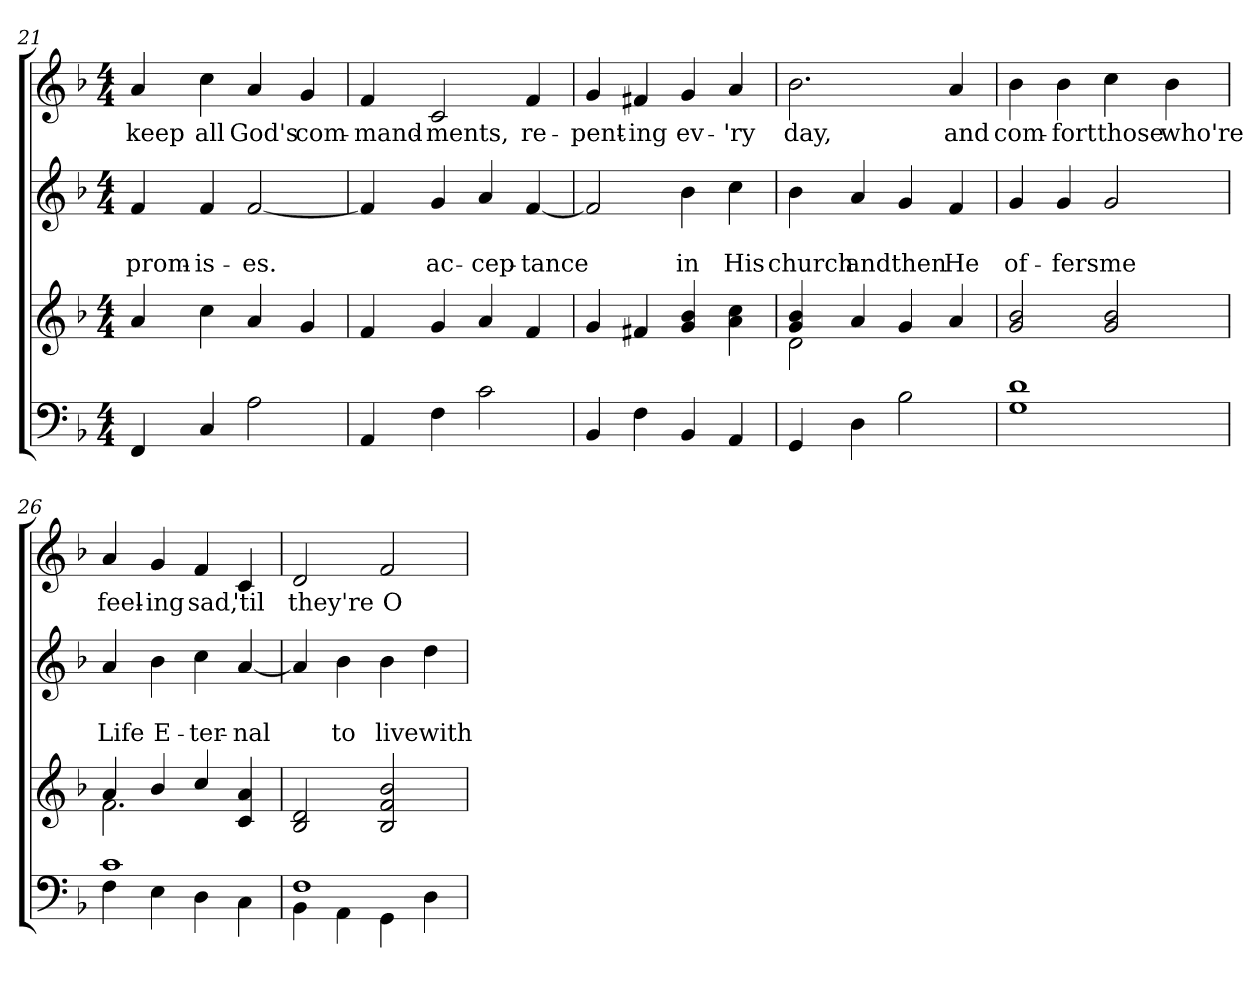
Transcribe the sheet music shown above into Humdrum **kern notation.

**kern	**kern	**kern	**text	**text	**kern	**text
*part3	*part3	*part2	*part2	*part2	*part1	*part1
*staff4	*staff3	*staff2	*staff2	*staff2	*staff1	*staff1
*clefF4	*clefG2	*clefG2	*	*	*clefG2	*
*k[b-]	*k[b-]	*k[b-]	*	*	*k[b-]	*
*F:	*F:	*F:	*	*	*F:	*
*M4/4	*M4/4	*M4/4	*	*	*M4/4	*
=21	=21	=21	=21	=21	=21	=21
!	!	!	!	!LO:LY:b	!	!
!	!	!	!	!	!	!LO:LY:b
4FF/	4a/	4f/	.	prom-	4a/	keep
!	!	!	!	!LO:LY:b	!	!
!	!	!	!	!	!	!LO:LY:b
4C/	4cc\	4f/	.	-is-	4cc\	all
!	!	!	!	!LO:LY:b	!	!
!	!	!	!	!	!	!LO:LY:b
2A\	4a/	[2f/	.	-es.	4a/	God's
!	!	!	!	!	!	!LO:LY:b
.	4g/	.	.	.	4g/	com-
=22	=22	=22	=22	=22	=22	=22
!	!	!	!	!	!	!LO:LY:b
4AA/	4f/	4f/]	.	.	4f/	-mand-
!	!	!	!	!LO:LY:b	!	!
!	!	!	!	!	!	!LO:LY:b
4F\	4g/	4g/	.	ac-	2c/	-ments,
!	!	!	!	!LO:LY:b	!	!
2c\	4a/	4a/	.	-cep-	.	.
!	!	!	!	!LO:LY:b	!	!
!	!	!	!	!	!	!LO:LY:b
.	4f/	[4f/	.	-tance	4f/	re-
=23	=23	=23	=23	=23	=23	=23
!	!	!	!	!	!	!LO:LY:b
4BB-/	4g/	2f/]	.	.	4g/	-pent-
!	!	!	!	!	!	!LO:LY:b
4F\	4f#X/	.	.	.	4f#X/	-ing
!	!	!	!	!LO:LY:b	!	!
!	!	!	!	!	!	!LO:LY:b
4BB-/	4g/ 4b-/	4b-\	.	in	4g/	ev-
!	!	!	!	!LO:LY:b	!	!
!	!	!	!	!	!	!LO:LY:b
4AA/	4a\ 4cc\	4cc\	.	His	4a/	-'ry
!!LO:LB:g=z
=24	=24	=24	=24	=24	=24	=24
*	*^	*	*	*	*	*
!	!	!	!	!	!LO:LY:b	!	!
!	!	!	!	!	!	!	!LO:LY:b
4GG/	4g/ 4b-/	2d\	4b-\	.	church	2.b-\	day,
!	!	!	!	!	!LO:LY:b	!	!
4D\	4a/	.	4a/	.	and	.	.
!	!	!	!	!	!LO:LY:b	!	!
2B-\	4g/	2ryy	4g/	.	then	.	.
!	!	!	!	!	!LO:LY:b	!	!
!	!	!	!	!	!	!	!LO:LY:b
.	4a/	.	4f/	.	He	4a/	and
*	*v	*v	*	*	*	*	*
=25	=25	=25	=25	=25	=25	=25
!	!	!	!	!LO:LY:b	!	!
!	!	!	!	!	!	!LO:LY:b
1G 1d	2g/ 2b-/	4g/	.	of-	4b-\	com-
!	!	!	!	!LO:LY:b	!	!
!	!	!	!	!	!	!LO:LY:b
.	.	4g/	.	-fers	4b-\	-fort
!	!	!	!	!LO:LY:b	!	!
!	!	!	!	!	!	!LO:LY:b
.	2g/ 2b-/	2g/	.	me	4cc\	those
!	!	!	!	!	!	!LO:LY:b
.	.	.	.	.	4b-\	who're
=26	=26	=26	=26	=26	=26	=26
*^	*^	*	*	*	*	*
!	!	!	!	!	!	!LO:LY:b	!	!
!	!	!	!	!	!	!	!	!LO:LY:b
1c	4F\	4a/	2.f\	4a/	.	Life	4a/	feel-
!	!	!	!	!	!	!LO:LY:b	!	!
!	!	!	!	!	!	!	!	!LO:LY:b
.	4E\	4b-/	.	4b-\	.	E-	4g/	-ing
!	!	!	!	!	!	!LO:LY:b	!	!
!	!	!	!	!	!	!	!	!LO:LY:b
.	4D\	4cc/	.	4cc\	.	-ter-	4f/	sad,
!	!	!	!	!	!	!LO:LY:b	!	!
!	!	!	!	!	!	!	!	!LO:LY:b
.	4C\	4c/ 4a/	4ryy	[4a/	.	-nal	4c/	'til
*	*	*v	*v	*	*	*	*	*
=27	=27	=27	=27	=27	=27	=27	=27
*	*	*^	*	*	*	*	*
!	!	!	!	!	!	!	!	!LO:LY:b
*	*	*v	*v	*	*	*	*	*
1F	4BB-\	2B-/ 2d/	4a/]	.	.	2d/	they're
!	!	!	!	!	!LO:LY:b	!	!
.	4AA\	.	4b-\	.	to	.	.
!	!	!	!	!	!LO:LY:b	!	!
!	!	!	!	!	!	!	!LO:LY:b
.	4GG\	2B-/ 2f/ 2b-/	4b-\	.	live	2f/	O-
!	!	!	!	!	!LO:LY:b	!	!
.	4D\	.	4dd\	.	with	.	.
*v	*v	*	*	*	*	*	*
=	=	=	=	=	=	=
*-	*-	*-	*-	*-	*-	*-
